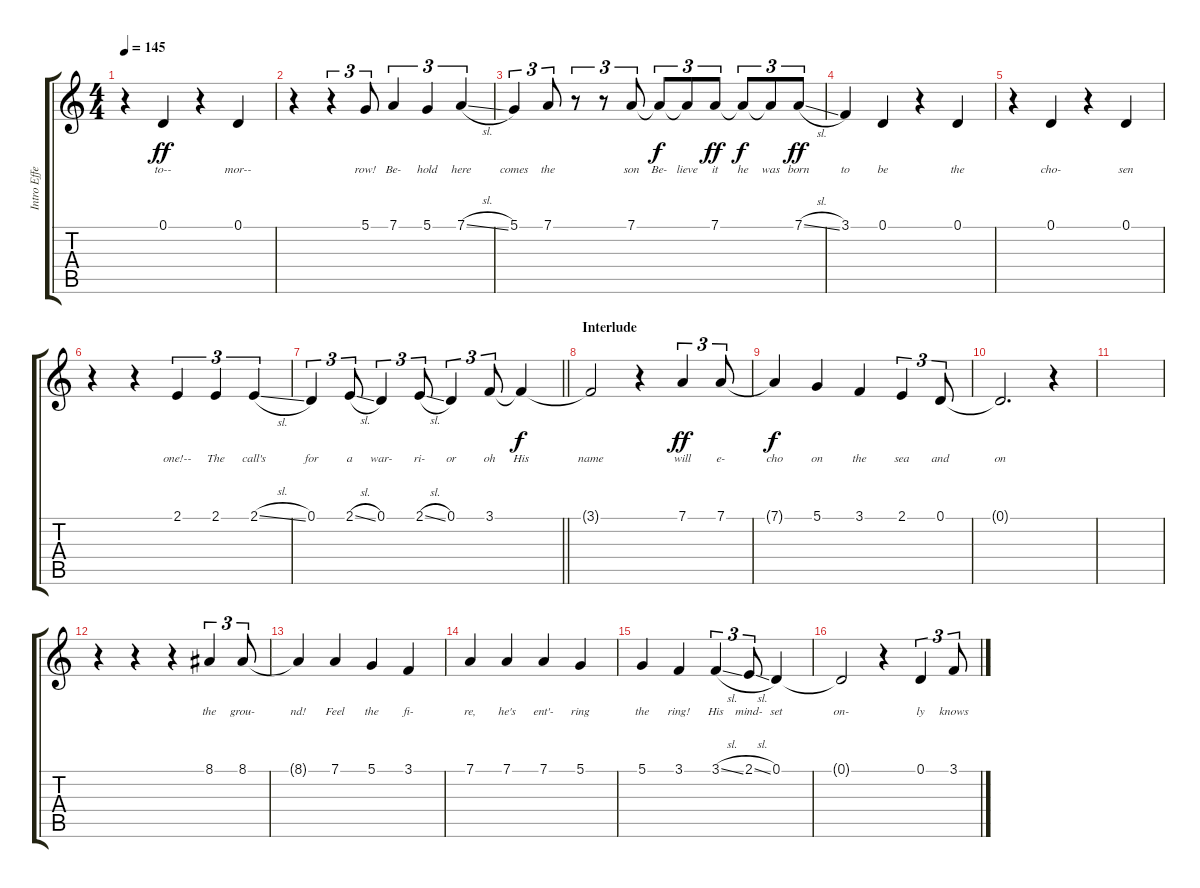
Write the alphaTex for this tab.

\track ("Intro Effekt + Voice" "Intro Effe") {instrument lead3calliope}
\staff {score tabs}
\tuning (D4 A3 F3 C3 G2 D2) {hide}
\ts (4 4)
\tempo 145
\clef g2
\ks c
r.4{dy ff} 0.1.4{lyrics (0 "to--") lyrics (1 "") lyrics (2 "") lyrics (3 "") lyrics (4 "")} r.4 0.1.4{lyrics (0 "mor--") lyrics (1 "") lyrics (2 "") lyrics (3 "") lyrics (4 "")} |
r.4 r.4{tu (3 2)} 5.1.8{tu (3 2) lyrics (0 "row!") lyrics (1 "") lyrics (2 "") lyrics (3 "") lyrics (4 "") instrument lead2sawtooth} 7.1.4{tu (3 2) lyrics (0 "Be-") lyrics (1 "") lyrics (2 "") lyrics (3 "") lyrics (4 "")} 5.1.4{tu (3 2) lyrics (0 "hold") lyrics (1 "") lyrics (2 "") lyrics (3 "") lyrics (4 "")} 7.1{sl}.4{tu (3 2) lyrics (0 "here") lyrics (1 "") lyrics (2 "") lyrics (3 "") lyrics (4 "")} |
5.1.4{tu (3 2) lyrics (0 "comes") lyrics (1 "") lyrics (2 "") lyrics (3 "") lyrics (4 "")} 7.1.8{tu (3 2) lyrics (0 "the") lyrics (1 "") lyrics (2 "") lyrics (3 "") lyrics (4 "")} r.8{tu (3 2)} r.8{tu (3 2)} 7.1.8{tu (3 2) lyrics (0 "son") lyrics (1 "") lyrics (2 "") lyrics (3 "") lyrics (4 "")} 7.1{t}.8{tu (3 2) lyrics (0 "Be-") lyrics (1 "") lyrics (2 "") lyrics (3 "") lyrics (4 "") dy f} 7.1{t}.8{tu (3 2) lyrics (0 "lieve") lyrics (1 "") lyrics (2 "") lyrics (3 "") lyrics (4 "")} 7.1.8{tu (3 2) lyrics (0 "it") lyrics (1 "") lyrics (2 "") lyrics (3 "") lyrics (4 "") dy ff} 7.1{t}.8{tu (3 2) lyrics (0 "he") lyrics (1 "") lyrics (2 "") lyrics (3 "") lyrics (4 "") dy f} 7.1{t}.8{tu (3 2) lyrics (0 "was") lyrics (1 "") lyrics (2 "") lyrics (3 "") lyrics (4 "")} 7.1{sl}.8{tu (3 2) lyrics (0 "born") lyrics (1 "") lyrics (2 "") lyrics (3 "") lyrics (4 "") dy ff} |
3.1.4{lyrics (0 "to") lyrics (1 "") lyrics (2 "") lyrics (3 "") lyrics (4 "")} 0.1.4{lyrics (0 "be") lyrics (1 "") lyrics (2 "") lyrics (3 "") lyrics (4 "") instrument lead6voice} r.4 0.1.4{lyrics (0 "the") lyrics (1 "") lyrics (2 "") lyrics (3 "") lyrics (4 "")} |
r.4 0.1.4{lyrics (0 "cho-") lyrics (1 "") lyrics (2 "") lyrics (3 "") lyrics (4 "")} r.4 0.1.4{lyrics (0 "sen") lyrics (1 "") lyrics (2 "") lyrics (3 "") lyrics (4 "")} |
r.4{instrument lead2sawtooth} r.4 2.1.4{tu (3 2) lyrics (0 "one!--") lyrics (1 "") lyrics (2 "") lyrics (3 "") lyrics (4 "")} 2.1.4{tu (3 2) lyrics (0 "The") lyrics (1 "") lyrics (2 "") lyrics (3 "") lyrics (4 "")} 2.1{sl}.4{tu (3 2) lyrics (0 "call's") lyrics (1 "") lyrics (2 "") lyrics (3 "") lyrics (4 "")} |
\barLineRight lightlight
0.1.4{tu (3 2) lyrics (0 "for") lyrics (1 "") lyrics (2 "") lyrics (3 "") lyrics (4 "")} 2.1{sl}.8{tu (3 2) lyrics (0 "a") lyrics (1 "") lyrics (2 "") lyrics (3 "") lyrics (4 "")} 0.1.4{tu (3 2) lyrics (0 "war-") lyrics (1 "") lyrics (2 "") lyrics (3 "") lyrics (4 "")} 2.1{sl}.8{tu (3 2) lyrics (0 "ri-") lyrics (1 "") lyrics (2 "") lyrics (3 "") lyrics (4 "")} 0.1.4{tu (3 2) lyrics (0 "or") lyrics (1 "") lyrics (2 "") lyrics (3 "") lyrics (4 "")} 3.1.8{tu (3 2) lyrics (0 "oh") lyrics (1 "") lyrics (2 "") lyrics (3 "") lyrics (4 "")} 3.1{t}.4{lyrics (0 "His") lyrics (1 "") lyrics (2 "") lyrics (3 "") lyrics (4 "") dy f} |
\section ("" "Interlude")
3.1{t}.2{lyrics (0 "name") lyrics (1 "") lyrics (2 "") lyrics (3 "") lyrics (4 "")} r.4 7.1.4{tu (3 2) lyrics (0 "will") lyrics (1 "") lyrics (2 "") lyrics (3 "") lyrics (4 "") dy ff} 7.1.8{tu (3 2) lyrics (0 "e-") lyrics (1 "") lyrics (2 "") lyrics (3 "") lyrics (4 "")} |
7.1{t}.4{lyrics (0 "cho") lyrics (1 "") lyrics (2 "") lyrics (3 "") lyrics (4 "") dy f} 5.1.4{lyrics (0 "on") lyrics (1 "") lyrics (2 "") lyrics (3 "") lyrics (4 "")} 3.1.4{lyrics (0 "the") lyrics (1 "") lyrics (2 "") lyrics (3 "") lyrics (4 "")} 2.1.4{tu (3 2) lyrics (0 "sea") lyrics (1 "") lyrics (2 "") lyrics (3 "") lyrics (4 "")} 0.1.8{tu (3 2) lyrics (0 "and") lyrics (1 "") lyrics (2 "") lyrics (3 "") lyrics (4 "")} |
0.1{t}.2{d lyrics (0 "on") lyrics (1 "") lyrics (2 "") lyrics (3 "") lyrics (4 "")} r.4 |
|
r.4 r.4 r.4 8.1.4{tu (3 2) lyrics (0 "the") lyrics (1 "") lyrics (2 "") lyrics (3 "") lyrics (4 "")} 8.1.8{tu (3 2) lyrics (0 "grou-") lyrics (1 "") lyrics (2 "") lyrics (3 "") lyrics (4 "")} |
8.1{t}.4{lyrics (0 "nd!") lyrics (1 "") lyrics (2 "") lyrics (3 "") lyrics (4 "")} 7.1.4{lyrics (0 "Feel") lyrics (1 "") lyrics (2 "") lyrics (3 "") lyrics (4 "")} 5.1.4{lyrics (0 "the") lyrics (1 "") lyrics (2 "") lyrics (3 "") lyrics (4 "")} 3.1.4{lyrics (0 "fi-") lyrics (1 "") lyrics (2 "") lyrics (3 "") lyrics (4 "")} |
7.1.4{lyrics (0 "re,") lyrics (1 "") lyrics (2 "") lyrics (3 "") lyrics (4 "")} 7.1.4{lyrics (0 "he's") lyrics (1 "") lyrics (2 "") lyrics (3 "") lyrics (4 "")} 7.1.4{lyrics (0 "ent'-") lyrics (1 "") lyrics (2 "") lyrics (3 "") lyrics (4 "")} 5.1.4{lyrics (0 "ring") lyrics (1 "") lyrics (2 "") lyrics (3 "") lyrics (4 "")} |
5.1.4{lyrics (0 "the") lyrics (1 "") lyrics (2 "") lyrics (3 "") lyrics (4 "")} 3.1.4{lyrics (0 "ring!") lyrics (1 "") lyrics (2 "") lyrics (3 "") lyrics (4 "")} 3.1{sl}.4{tu (3 2) lyrics (0 "His") lyrics (1 "") lyrics (2 "") lyrics (3 "") lyrics (4 "")} 2.1{sl}.8{tu (3 2) lyrics (0 "mind-") lyrics (1 "") lyrics (2 "") lyrics (3 "") lyrics (4 "")} 0.1.4{lyrics (0 "set") lyrics (1 "") lyrics (2 "") lyrics (3 "") lyrics (4 "")} |
0.1{t}.2{lyrics (0 "on-") lyrics (1 "") lyrics (2 "") lyrics (3 "") lyrics (4 "")} r.4 0.1.4{tu (3 2) lyrics (0 "ly") lyrics (1 "") lyrics (2 "") lyrics (3 "") lyrics (4 "")} 3.1.8{tu (3 2) lyrics (0 "knows") lyrics (1 "") lyrics (2 "") lyrics (3 "") lyrics (4 "")}
